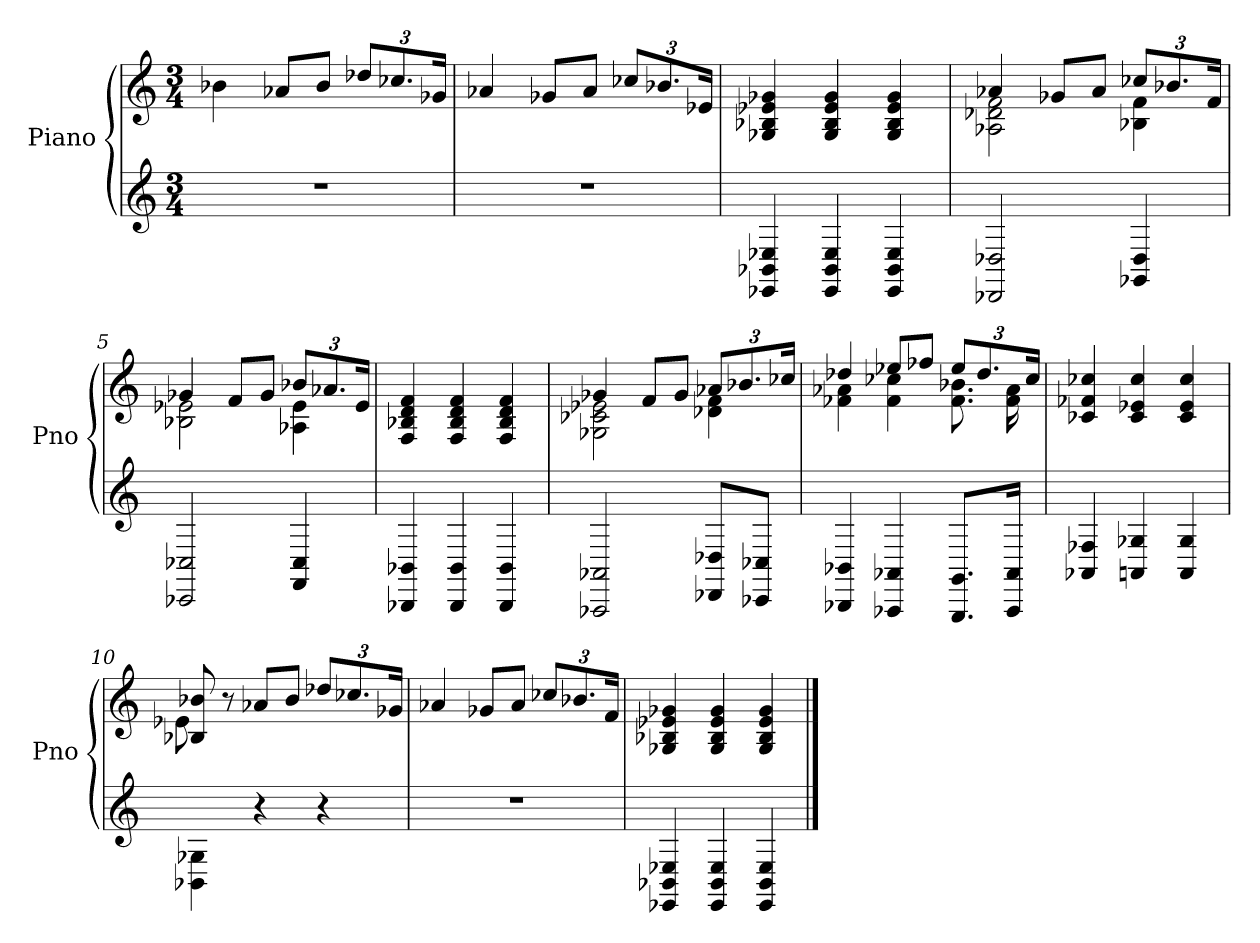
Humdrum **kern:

**kern	**kern
*part2	*part1
*staff2	*staff1
*I"Piano	*I"Piano
*I'Pno	*I'Pno
*clefG2	*clefG2
*k[]	*k[]
*M3/4	*M3/4
=1	=1
2.r	4b-X\
.	8a-X/L
.	8b-/J
*	*Xbrackettup
.	12dd-X/L
.	12.cc-X/
.	24g-X/Jk
=2	=2
2.r	4a-X/
.	8g-X/L
.	8a-/J
.	12cc-X/L
.	12.b-X/
.	24e-X/Jk
=3	=3
4EE-X/ 4BB-X/ 4E-X/	4G-X/ 4B-X/ 4e-X/ 4g-X/
4EE-/ 4BB-/ 4E-/	4G-/ 4B-/ 4e-/ 4g-/
4EE-/ 4BB-/ 4E-/	4G-/ 4B-/ 4e-/ 4g-/
=4	=4
*	*^
2DD-X/ 2D-X/	4a-X/	2A-X\ 2d-X\ 2f\
.	8g-X/L	.
.	8a-/J	.
4GG-X/ 4D-/	12cc-X/L	4B-X\ 4f\
.	12.b-X/	.
.	24f/Jk	.
=5	=5	=5
2CC-X/ 2C-X/	4g-X/	2B-X\ 2e-X\
.	8f/L	.
.	8g-/J	.
4FF/ 4C-/	12b-X/L	4A-X\ 4e-\
.	12.a-X/	.
.	24e-/Jk	.
*	*v	*v
=6	=6
4BBB-X/ 4BB-X/	4F/ 4B-X/ 4d/ 4f/
4BBB-/ 4BB-/	4F/ 4B-/ 4d/ 4f/
4BBB-/ 4BB-/	4F/ 4B-/ 4d/ 4f/
!!LO:LB:g=z
=7	=7
*	*^
2AAA-X/ 2AA-X/	4g-X/	2G-X\ 2c-X\ 2e-X\
.	8f/L	.
.	8g-/J	.
8DD-X/ 8D-X/L	12a-X/L	4d-X\ 4f\
.	12.b-X/	.
8CC-X/ 8C-X/J	.	.
.	24cc-X/Jk	.
=8	=8	=8
4BBB-X/ 4BB-X/	4dd-X/	4f-X\ 4a-X\
4AAA-X/ 4AA-X/	8ee-X/L	4f-\ 4cc-X\
.	8ff-X/J	.
8.GGG/ 8.GG/L	12ee-/L	8.f-\ 8.b-X\
.	12.dd-/	.
16AAA-/ 16AA-/Jk	.	16f-\ 16a-\
.	24cc-/Jk	.
*	*v	*v
=9	=9
4AA-X/ 4F-X/	4c-X/ 4f-X/ 4cc-X/
4AAn/ 4G-X/	4c-/ 4e-X/ 4cc-/
4AA/ 4G-/	4c-/ 4e-/ 4cc-/
=10	=10
*	*^
4BB-X\ 4G-X\	8B-X/ 8b-X/	8e-X\
.	8r	2ryy
4r	8a-X/L	.
.	8b-/J	.
4r	12dd-X/L	.
.	12.cc-X/	.
.	.	8ryy
.	24g-X/Jk	.
*	*v	*v
=11	=11
2.r	4a-X/
.	8g-X/L
.	8a-/J
.	12cc-X/L
.	12.b-X/
.	24f/Jk
!!LO:LB:g=z
=12	=12
4EE-X/ 4BB-X/ 4E-X/	4G-X/ 4B-X/ 4e-X/ 4g-X/
4EE-/ 4BB-/ 4E-/	4G-/ 4B-/ 4e-/ 4g-/
4EE-/ 4BB-/ 4E-/	4G-/ 4B-/ 4e-/ 4g-/
==	==
*-	*-
